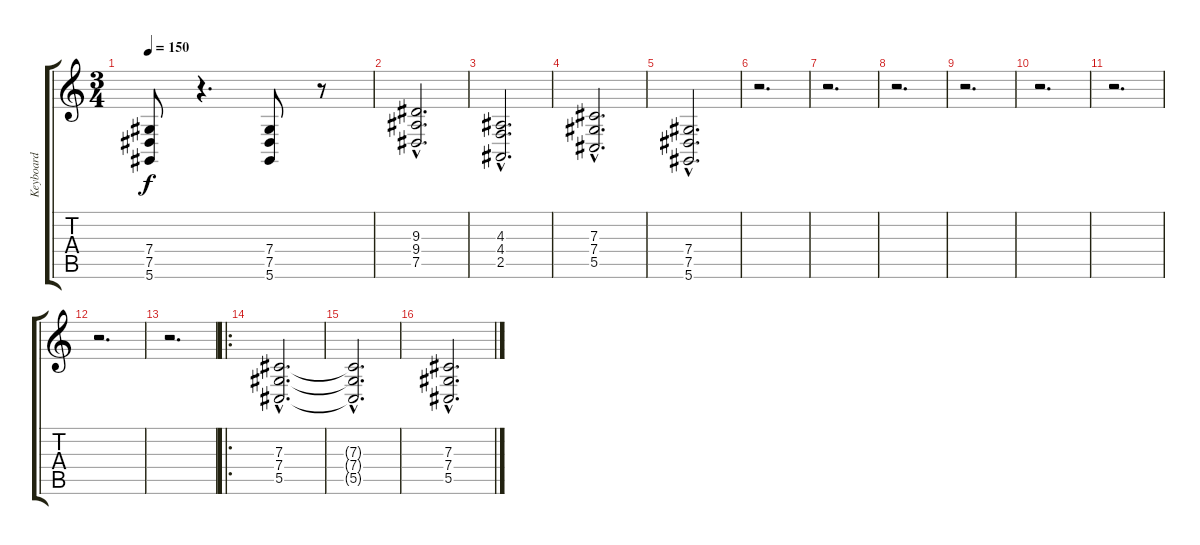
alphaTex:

\track ("Keyboard" "Keyboard") {instrument harpsichord}
\staff {score tabs}
\tuning (Eb4 Bb3 Gb3 Db3 Ab2 Eb2) {hide}
\ts (3 4)
\tempo 150
\clef g2
\ks c
(7.4 7.5 5.6).8{dy f} r.4{d} (7.4 7.5 5.6).8 r.8 |
(9.3{hac} 9.4{hac} 7.5{hac}).2{d} |
(4.3{hac} 4.4{hac} 2.5{hac}).2{d} |
(7.3{hac} 7.4{hac} 5.5{hac}).2{d} |
(7.4{hac} 7.5{hac} 5.6{hac}).2{d} |
r.2{d} |
r.2{d} |
r.2{d} |
r.2{d} |
r.2{d} |
r.2{d} |
r.2{d} |
r.2{d} |
\ro
(7.3{hac} 7.4{hac} 5.5{hac}).2{d} |
(7.3{hac t} 7.4{hac t} 5.5{hac t}).2{d} |
(7.3{hac} 7.4{hac} 5.5{hac}).2{d}
